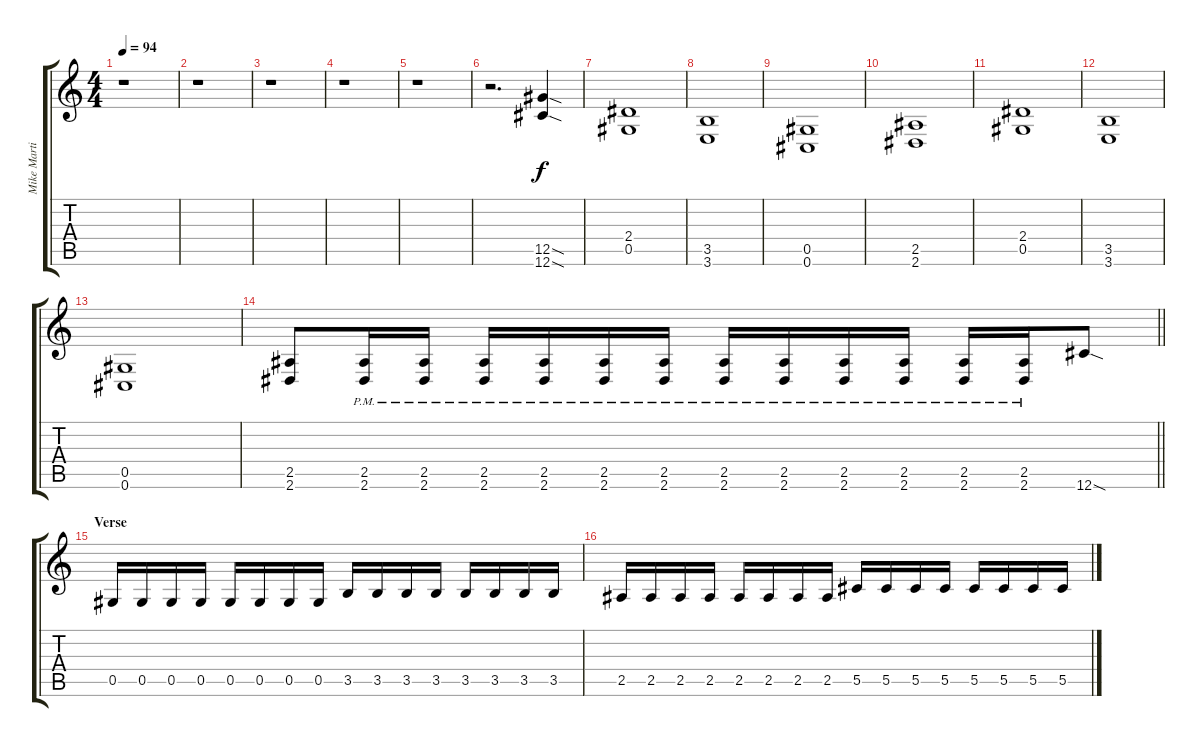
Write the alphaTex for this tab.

\track ("Mike Martin" "Mike Marti") {instrument distortionguitar}
\staff {score tabs}
\tuning (Eb4 Bb3 Gb3 Db3 Ab2 Db2) {hide}
\ts (4 4)
\tempo 94
\clef g2
\ks c
r.1{dy f} |
r.1 |
r.1 |
r.1 |
r.1 |
r.2{d} (12.5{sod} 12.6{sod}).4 |
(2.4 0.5).1 |
(3.5 3.6).1 |
(0.5 0.6).1 |
(2.5 2.6).1 |
(2.4 0.5).1 |
(3.5 3.6).1 |
(0.5 0.6).1 |
\barLineRight lightlight
(2.5 2.6).8 (2.5{pm} 2.6{pm}).16 (2.5{pm} 2.6{pm}).16 (2.5{pm} 2.6{pm}).16 (2.5{pm} 2.6{pm}).16 (2.5{pm} 2.6{pm}).16 (2.5{pm} 2.6{pm}).16 (2.5{pm} 2.6{pm}).16 (2.5{pm} 2.6{pm}).16 (2.5{pm} 2.6{pm}).16 (2.5{pm} 2.6{pm}).16 (2.5{pm} 2.6{pm}).16 (2.5{pm} 2.6{pm}).16 12.6{sod}.8 |
\section ("" "Verse")
0.5.16 0.5.16 0.5.16 0.5.16 0.5.16 0.5.16 0.5.16 0.5.16 3.5.16 3.5.16 3.5.16 3.5.16 3.5.16 3.5.16 3.5.16 3.5.16 |
2.5.16{balance 6} 2.5.16 2.5.16 2.5.16 2.5.16 2.5.16 2.5.16 2.5.16 5.5.16 5.5.16 5.5.16 5.5.16 5.5.16 5.5.16 5.5.16 5.5.16
